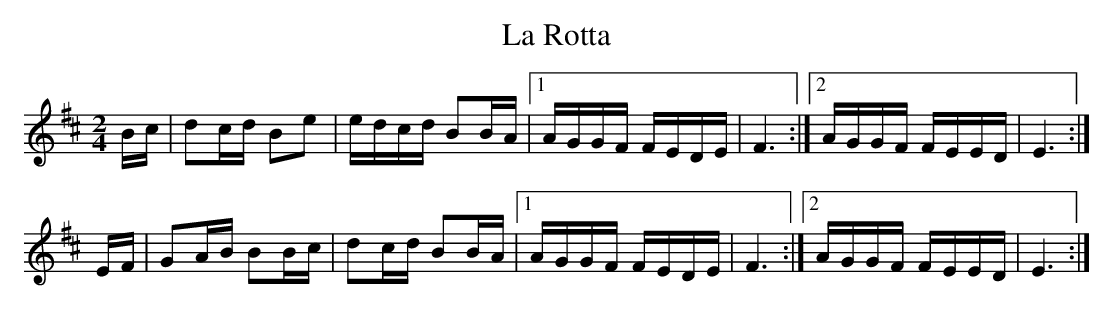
X:1
T:La Rotta
L:1/16
M:2/4
K:D
Bc|d2cd B2e2|edcd B2BA|1AGGF FEDE|F6:|2AGGF FEED|E6:|
EF|G2AB B2Bc|d2cd B2BA|1AGGF FEDE|F6:|2AGGF FEED|E6:|
